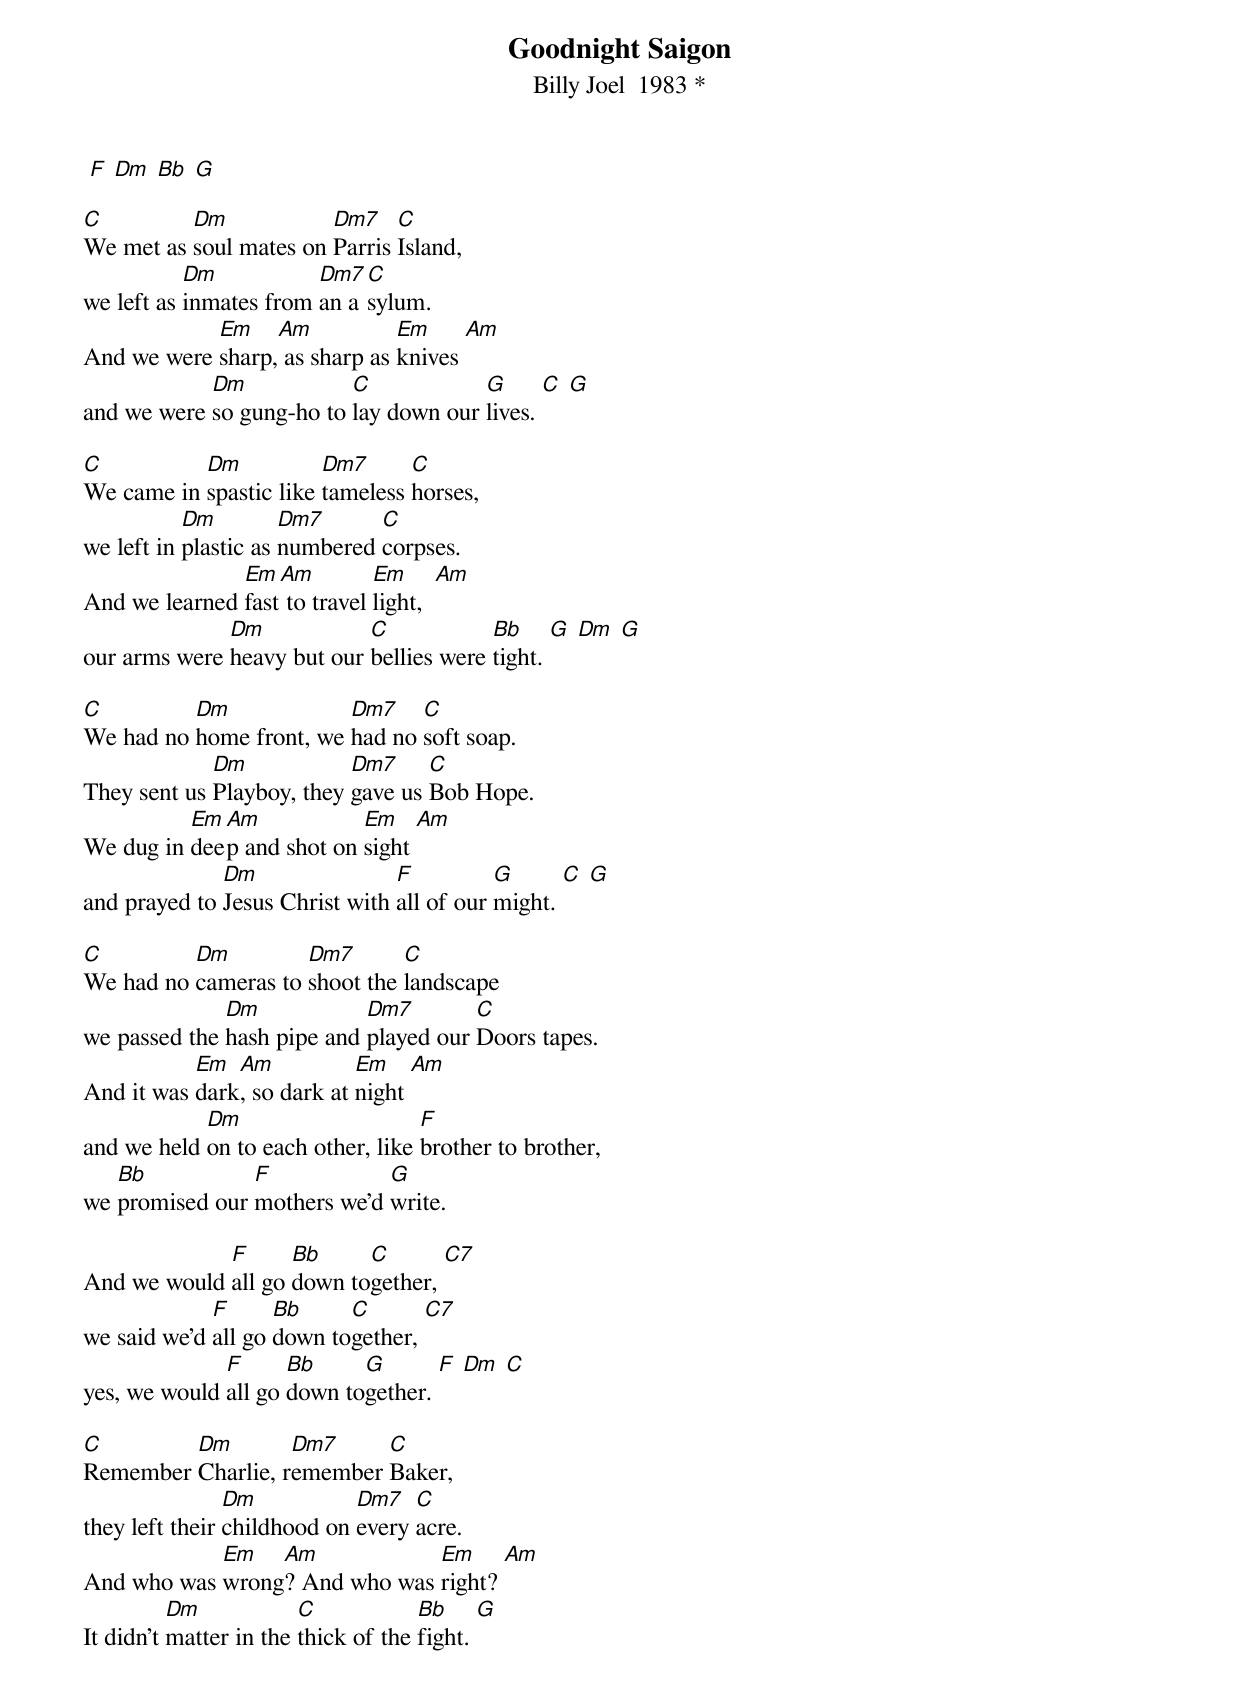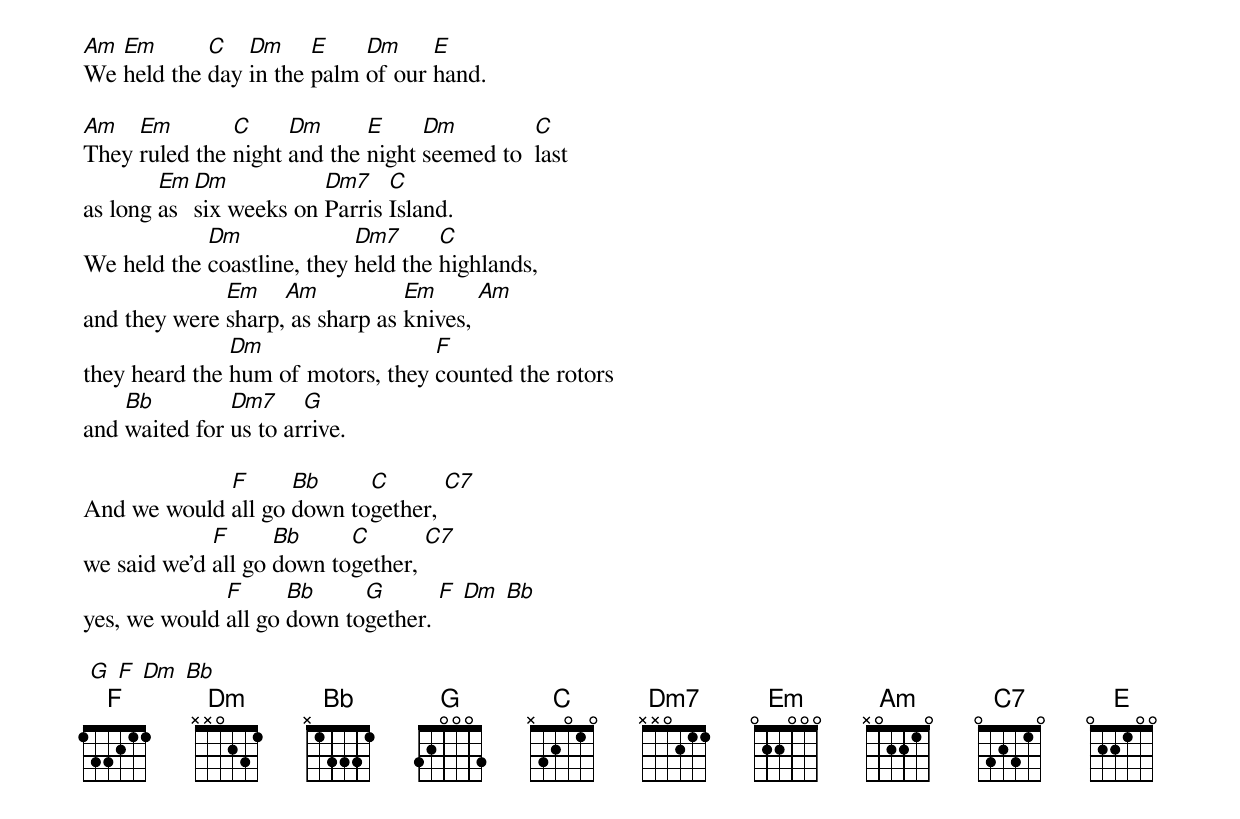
{title: Goodnight Saigon}
{subtitle: Billy Joel  1983 *}
 [F] [Dm] [Bb] [G]

[C]We met as [Dm]soul mates on [Dm7]Parris [C]Island,
we left as [Dm]inmates from [Dm7]an a[C]sylum.
And we were [Em]sharp,[Am] as sharp as [Em]knives [Am]
and we were [Dm]so gung-ho to [C]lay down our [G]lives. [C] [G]

[C]We came in [Dm]spastic like [Dm7]tameless [C]horses,
we left in [Dm]plastic as [Dm7]numbered [C]corpses.
And we learned [Em]fast[Am] to travel [Em]light,  [Am]
our arms were [Dm]heavy but our [C]bellies were [Bb]tight. [G] [Dm] [G]

[C]We had no [Dm]home front, we [Dm7]had no [C]soft soap.
They sent us [Dm]Playboy, they [Dm7]gave us [C]Bob Hope.
We dug in [Em]dee[Am]p and shot on [Em]sight [Am]
and prayed to [Dm]Jesus Christ with [F]all of our [G]might. [C] [G]

[C]We had no [Dm]cameras to [Dm7]shoot the [C]landscape
we passed the [Dm]hash pipe and [Dm7]played our [C]Doors tapes.
And it was [Em]dark[Am], so dark at [Em]night [Am]
and we held [Dm]on to each other, like [F]brother to brother,
we [Bb]promised our [F]mothers we'd [G]write.

And we would [F]all go [Bb]down to[C]gether, [C7]
we said we'd [F]all go [Bb]down to[C]gether, [C7]
yes, we would [F]all go [Bb]down to[G]gether. [F] [Dm] [C]

[C]Remember [Dm]Charlie, r[Dm7]emember [C]Baker,
they left their [Dm]childhood on [Dm7]every [C]acre.
And who was [Em]wrong[Am]? And who was [Em]right? [Am]
It didn't [Dm]matter in the [C]thick of the [Bb]fight. [G]

[Am]We [Em]held the [C]day [Dm]in the [E]palm [Dm]of our [E]hand.

[Am]They [Em]ruled the [C]night [Dm]and the [E]night [Dm]seemed to  [C]last
as long [Em]as [Dm]six weeks on [Dm7]Parris [C]Island.
We held the [Dm]coastline, they [Dm7]held the [C]highlands,
and they were [Em]sharp,[Am] as sharp as [Em]knives, [Am]
they heard the [Dm]hum of motors, they [F]counted the rotors
and [Bb]waited for [Dm7]us to ar[G]rive.

And we would [F]all go [Bb]down to[C]gether, [C7]
we said we'd [F]all go [Bb]down to[C]gether, [C7]
yes, we would [F]all go [Bb]down to[G]gether. [F] [Dm] [Bb]

 [G] [F] [Dm] [Bb]
